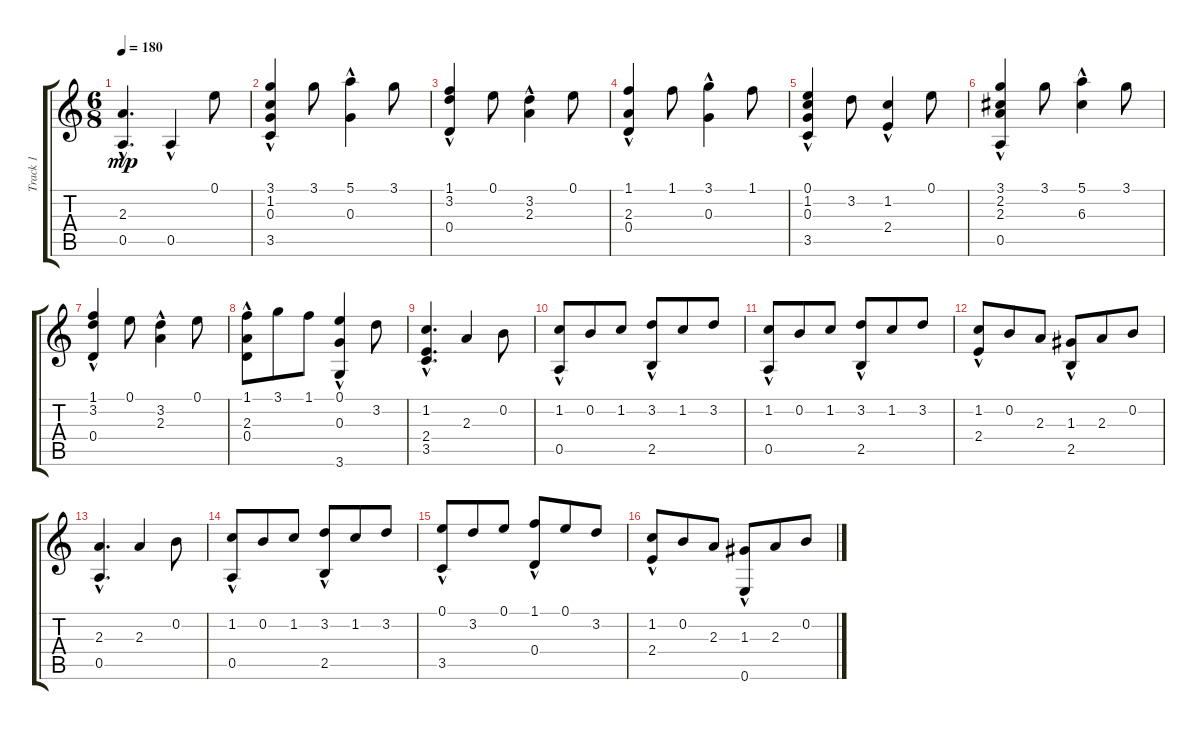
\track ("Track 1" "Track 1") {instrument acousticguitarnylon}
\staff {score tabs}
\tuning (E4 B3 G3 D3 A2 E2) {hide}
\ts (6 8)
\tempo 180
\clef g2
\ks c
(2.3{hac} 0.5{hac}).4{d dy mp} 0.5{hac}.4 0.1.8 |
(3.1 1.2{hac} 0.3{hac} 3.5{hac}).4 3.1.8 (5.1 0.3{hac}).4 3.1.8 |
(1.1 3.2{hac} 0.4{hac}).4 0.1.8 (3.2 2.3{hac}).4 0.1.8 |
(1.1 2.3{hac} 0.4{hac}).4 1.1.8 (3.1 0.3{hac}).4 1.1.8 |
(0.1 1.2{hac} 0.3{hac} 3.5{hac}).4 3.2.8 (1.2 2.4{hac}).4 0.1.8 |
(3.1 2.2{hac} 2.3{hac} 0.5{hac}).4 3.1.8 (5.1 6.3{hac}).4 3.1.8 |
(1.1 3.2{hac} 0.4{hac}).4 0.1.8 (3.2 2.3{hac}).4 0.1.8 |
(1.1 2.3{hac} 0.4{hac}).8 3.1.8 1.1.8 (0.1 0.3{hac} 3.6{hac}).4 3.2.8 |
(1.2{hac} 2.4{hac} 3.5{hac}).4{d} 2.3.4 0.2.8 |
(1.2 0.5{hac}).8 0.2.8 1.2.8 (3.2 2.5{hac}).8 1.2.8 3.2.8 |
(1.2 0.5{hac}).8 0.2.8 1.2.8 (3.2 2.5{hac}).8 1.2.8 3.2.8 |
(1.2 2.4{hac}).8 0.2.8 2.3.8 (1.3 2.5{hac}).8 2.3.8 0.2.8 |
(2.3{hac} 0.5{hac}).4{d} 2.3.4 0.2.8 |
(1.2 0.5{hac}).8 0.2.8 1.2.8 (3.2 2.5{hac}).8 1.2.8 3.2.8 |
(0.1 3.5{hac}).8 3.2.8 0.1.8 (1.1 0.4{hac}).8 0.1.8 3.2.8 |
(1.2 2.4{hac}).8 0.2.8 2.3.8 (1.3 0.6{hac}).8 2.3.8 0.2.8
